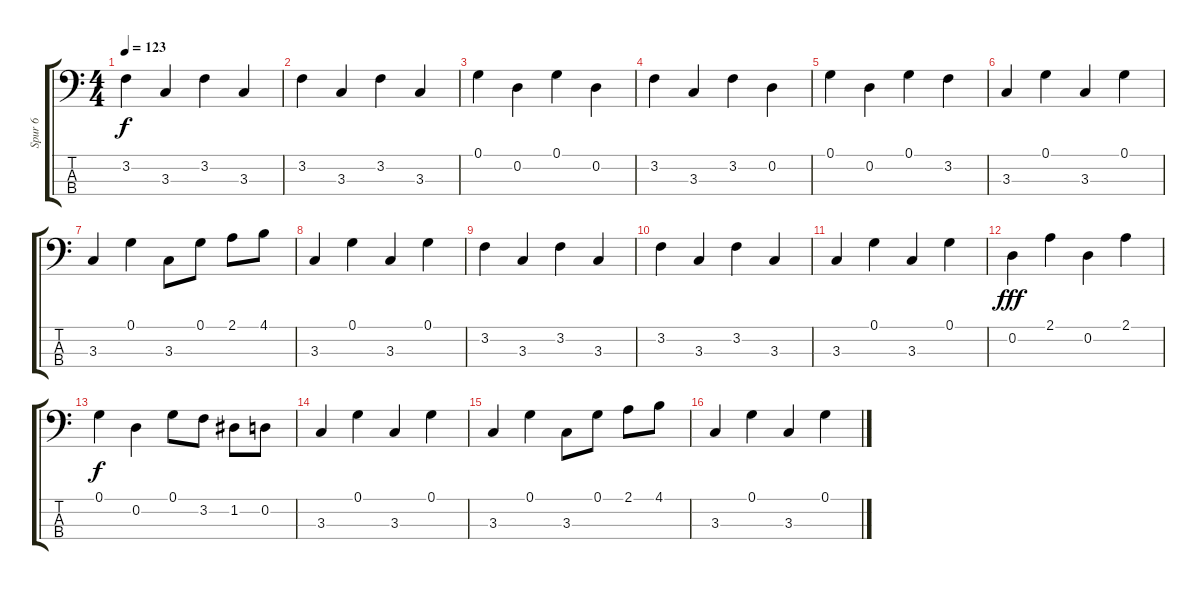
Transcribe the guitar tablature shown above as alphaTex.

\track ("Spur 6" "Spur 6") {instrument acousticbass}
\staff {score tabs}
\tuning (G2 D2 A1 E1) {hide}
\ts (4 4)
\tempo 123
\clef f4
\ks c
3.2.4{dy f} 3.3.4 3.2.4 3.3.4 |
3.2.4 3.3.4 3.2.4 3.3.4 |
0.1.4 0.2.4 0.1.4 0.2.4 |
3.2.4 3.3.4 3.2.4 0.2.4 |
0.1.4 0.2.4 0.1.4 3.2.4 |
3.3.4 0.1.4 3.3.4 0.1.4 |
3.3.4 0.1.4 3.3.8 0.1.8 2.1.8 4.1.8 |
3.3.4 0.1.4 3.3.4 0.1.4 |
3.2.4 3.3.4 3.2.4 3.3.4 |
3.2.4 3.3.4 3.2.4 3.3.4 |
3.3.4 0.1.4 3.3.4 0.1.4 |
0.2.4{dy fff} 2.1.4 0.2.4 2.1.4 |
0.1.4{dy f} 0.2.4 0.1.8 3.2.8 1.2.8 0.2.8 |
3.3.4 0.1.4 3.3.4 0.1.4 |
3.3.4 0.1.4 3.3.8 0.1.8 2.1.8 4.1.8 |
3.3.4 0.1.4 3.3.4 0.1.4
